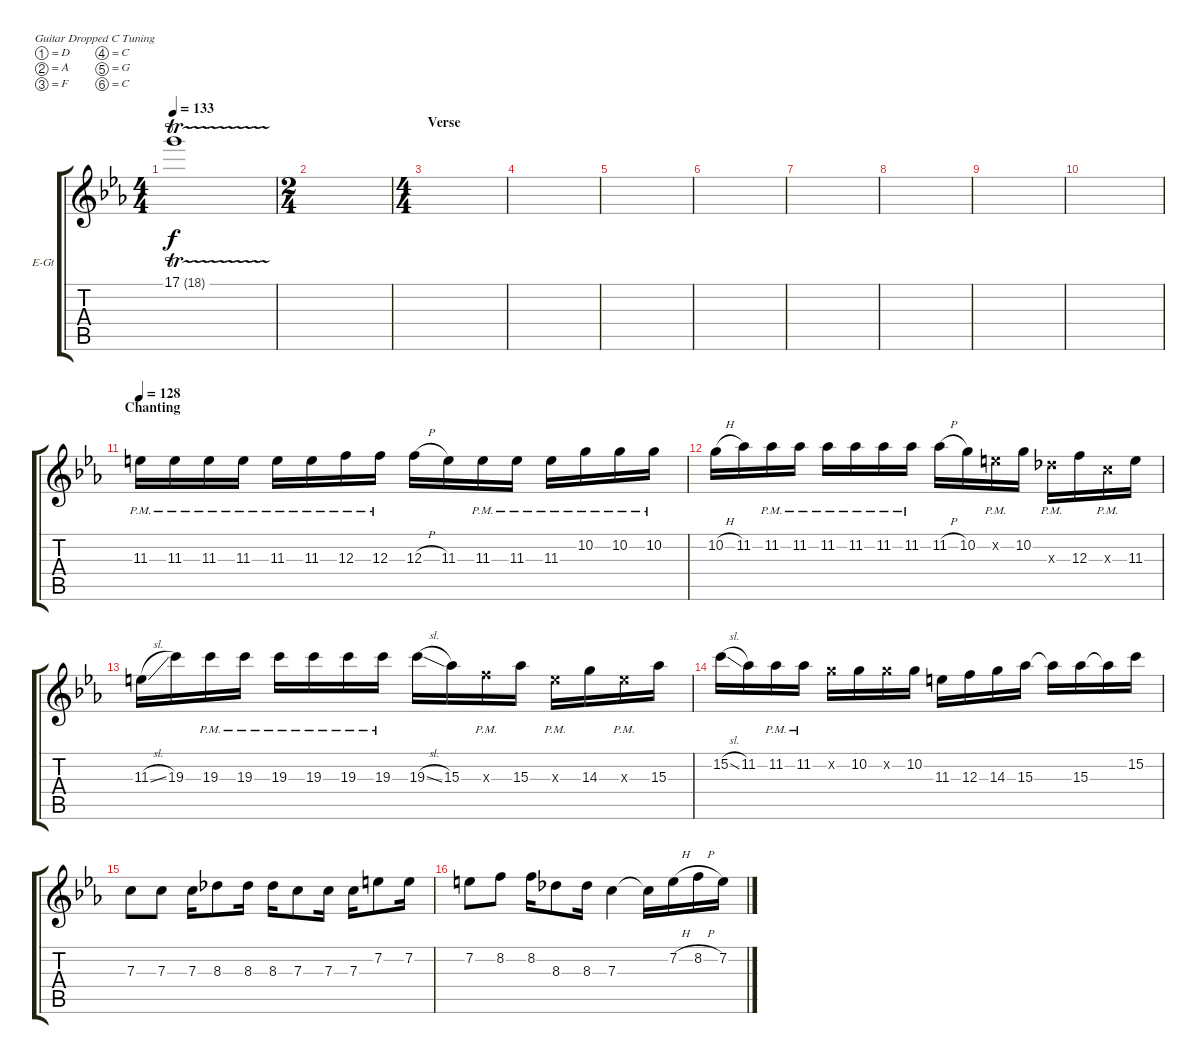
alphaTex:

\bracketExtendMode groupsimilarinstruments
\firstSystemTrackNameOrientation horizontal
\otherSystemsTrackNameOrientation horizontal
\track ("Electric Guitar" "E-Gt") {instrument distortionguitar}
\staff {score tabs}
\tuning (D4 A3 F3 C3 G2 C2)
\ts (4 4)
\tempo 133
\clef g2
\ks cminor
17.1{tr (18 16) t}.1{dy f} |
\ts (2 4)
|
\ts (4 4)
\section ("" "Verse")
|
|
|
|
|
|
|
|
\section ("" "Chanting")
\tempo 128
11.3{pm}.16 11.3{pm}.16 11.3{pm}.16 11.3{pm}.16 11.3{pm}.16 11.3{pm}.16 12.3{pm}.16 12.3{pm}.16 12.3{h}.16 11.3.16 11.3{pm}.16 11.3{pm}.16 11.3{pm}.16 10.2{pm}.16 10.2{pm}.16 10.2{pm}.16 |
10.2{h}.16 11.2.16 11.2{pm}.16 11.2{pm}.16 11.2{pm}.16 11.2{pm}.16 11.2{pm}.16 11.2{pm}.16 11.2{h}.16 10.2.16 7.2{pm x}.16 10.2.16 8.3{pm x}.16 12.3.16 7.3{pm x}.16 11.3.16 |
11.3{sl}.16 19.3.16 19.3{pm}.16 19.3{pm}.16 19.3{pm}.16 19.3{pm}.16 19.3{pm}.16 19.3{pm}.16 19.3{sl}.16 15.3.16 12.3{pm x}.16 15.3.16 11.3{pm x}.16 14.3.16 11.3{pm x}.16 15.3.16 |
15.2{sl}.16 11.2.16 11.2{pm}.16 11.2{pm}.16 10.2{x}.16 10.2.16 10.2{x}.16 10.2.16 11.3.16 12.3.16 14.3.16 15.3.16 15.3{t}.16 15.3.16 15.3{t}.16 15.2.16 |
7.3.8 7.3.8 7.3.16 8.3.8 8.3.16 8.3.16 7.3.8 7.3.16 7.3.16 7.2.8 7.2.16 |
7.2.8 8.2.8 8.2.16 8.3.8 8.3.16 7.3.4 7.3{t}.16 7.2{h}.16 8.2{h}.16 7.2.16
